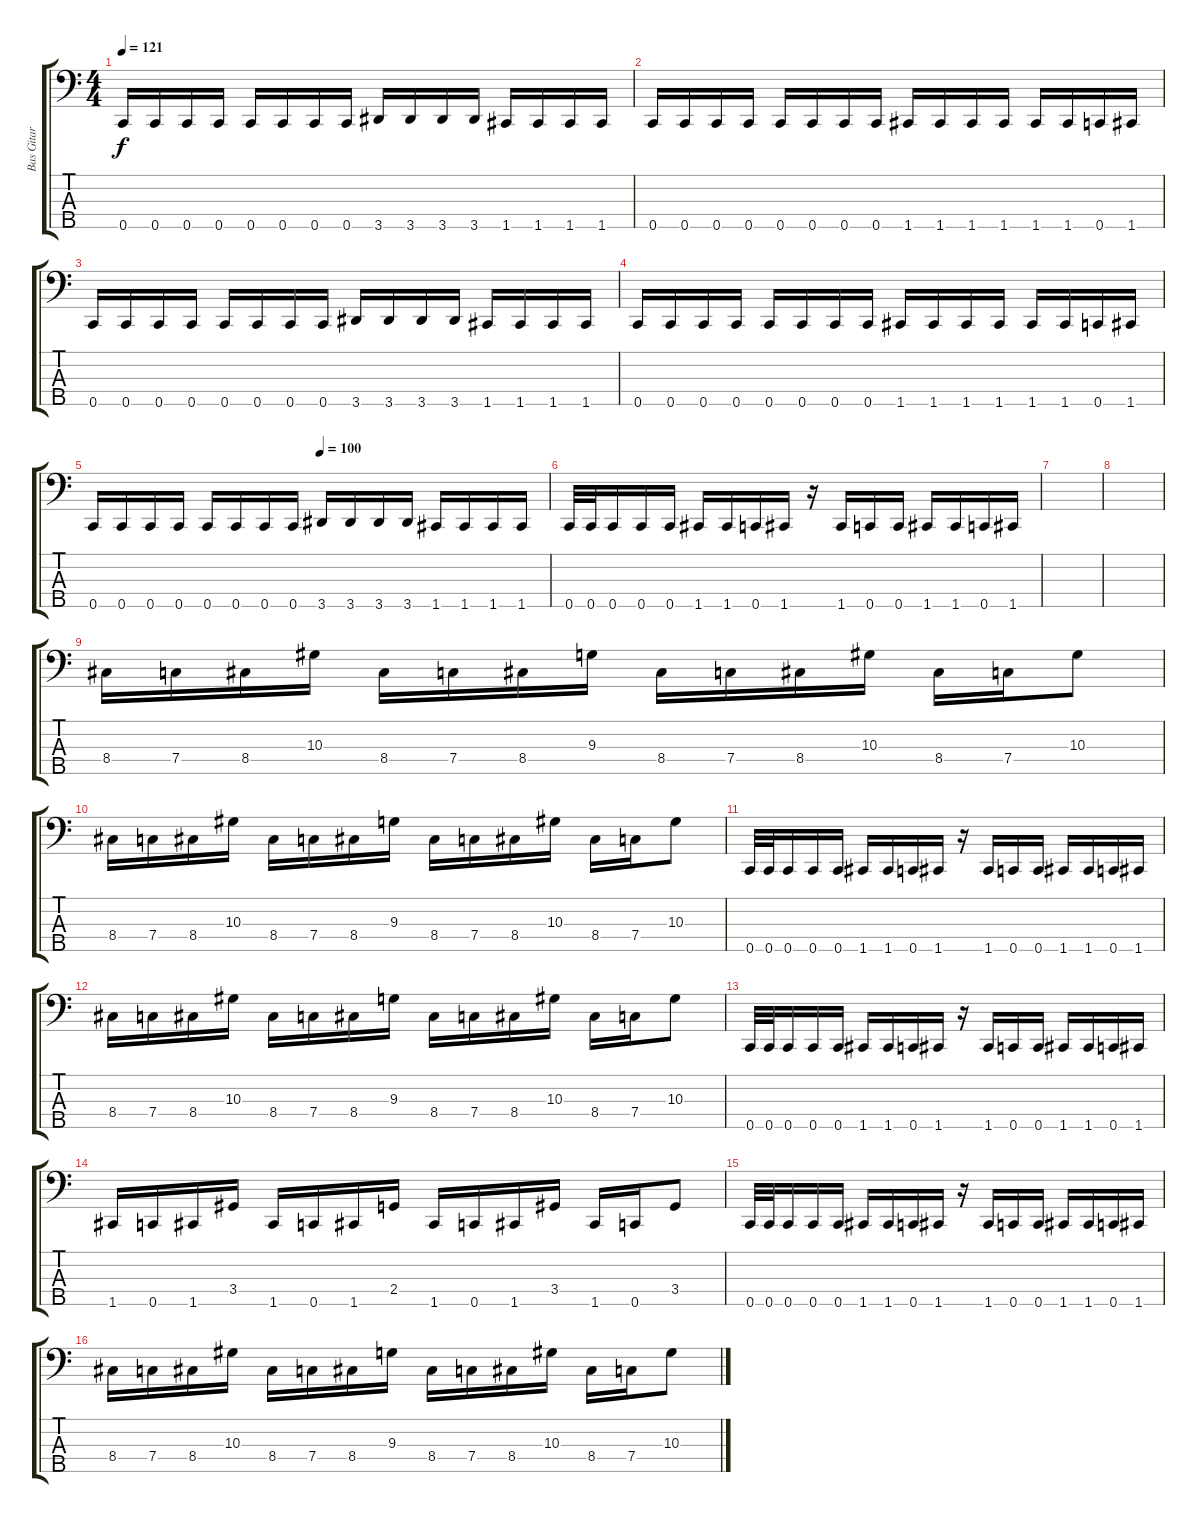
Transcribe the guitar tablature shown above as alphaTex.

\track ("Bas Gitar" "Bas Gitar") {instrument electricbasspick}
\staff {score tabs}
\tuning (Ab2 Eb2 Bb1 F1 C1) {hide}
\ts (4 4)
\tempo 121
\clef f4
\ks c
0.5.16{dy f} 0.5.16 0.5.16 0.5.16 0.5.16 0.5.16 0.5.16 0.5.16 3.5.16 3.5.16 3.5.16 3.5.16 1.5.16 1.5.16 1.5.16 1.5.16 |
0.5.16 0.5.16 0.5.16 0.5.16 0.5.16 0.5.16 0.5.16 0.5.16 1.5.16 1.5.16 1.5.16 1.5.16 1.5.16 1.5.16 0.5.16 1.5.16 |
0.5.16 0.5.16 0.5.16 0.5.16 0.5.16 0.5.16 0.5.16 0.5.16 3.5.16 3.5.16 3.5.16 3.5.16 1.5.16 1.5.16 1.5.16 1.5.16 |
0.5.16 0.5.16 0.5.16 0.5.16 0.5.16 0.5.16 0.5.16 0.5.16 1.5.16 1.5.16 1.5.16 1.5.16 1.5.16 1.5.16 0.5.16 1.5.16 |
\tempo (100 0.5)
0.5.16 0.5.16 0.5.16 0.5.16 0.5.16 0.5.16 0.5.16 0.5.16 3.5.16 3.5.16 3.5.16 3.5.16 1.5.16 1.5.16 1.5.16 1.5.16 |
\section ("" "")
0.5.32 0.5.32 0.5.16 0.5.16 0.5.16 1.5.16 1.5.16 0.5.16 1.5.16 r.16 1.5.16 0.5.16 0.5.16 1.5.16 1.5.16 0.5.16 1.5.16 |
|
|
8.4.16 7.4.16 8.4.16 10.3.16 8.4.16 7.4.16 8.4.16 9.3.16 8.4.16 7.4.16 8.4.16 10.3.16 8.4.16 7.4.16 10.3.8 |
8.4.16 7.4.16 8.4.16 10.3.16 8.4.16 7.4.16 8.4.16 9.3.16 8.4.16 7.4.16 8.4.16 10.3.16 8.4.16 7.4.16 10.3.8 |
0.5.32 0.5.32 0.5.16 0.5.16 0.5.16 1.5.16 1.5.16 0.5.16 1.5.16 r.16 1.5.16 0.5.16 0.5.16 1.5.16 1.5.16 0.5.16 1.5.16 |
8.4.16 7.4.16 8.4.16 10.3.16 8.4.16 7.4.16 8.4.16 9.3.16 8.4.16 7.4.16 8.4.16 10.3.16 8.4.16 7.4.16 10.3.8 |
0.5.32 0.5.32 0.5.16 0.5.16 0.5.16 1.5.16 1.5.16 0.5.16 1.5.16 r.16 1.5.16 0.5.16 0.5.16 1.5.16 1.5.16 0.5.16 1.5.16 |
1.5.16 0.5.16 1.5.16 3.4.16 1.5.16 0.5.16 1.5.16 2.4.16 1.5.16 0.5.16 1.5.16 3.4.16 1.5.16 0.5.16 3.4.8 |
0.5.32 0.5.32 0.5.16 0.5.16 0.5.16 1.5.16 1.5.16 0.5.16 1.5.16 r.16 1.5.16 0.5.16 0.5.16 1.5.16 1.5.16 0.5.16 1.5.16 |
8.4.16 7.4.16 8.4.16 10.3.16 8.4.16 7.4.16 8.4.16 9.3.16 8.4.16 7.4.16 8.4.16 10.3.16 8.4.16 7.4.16 10.3.8
